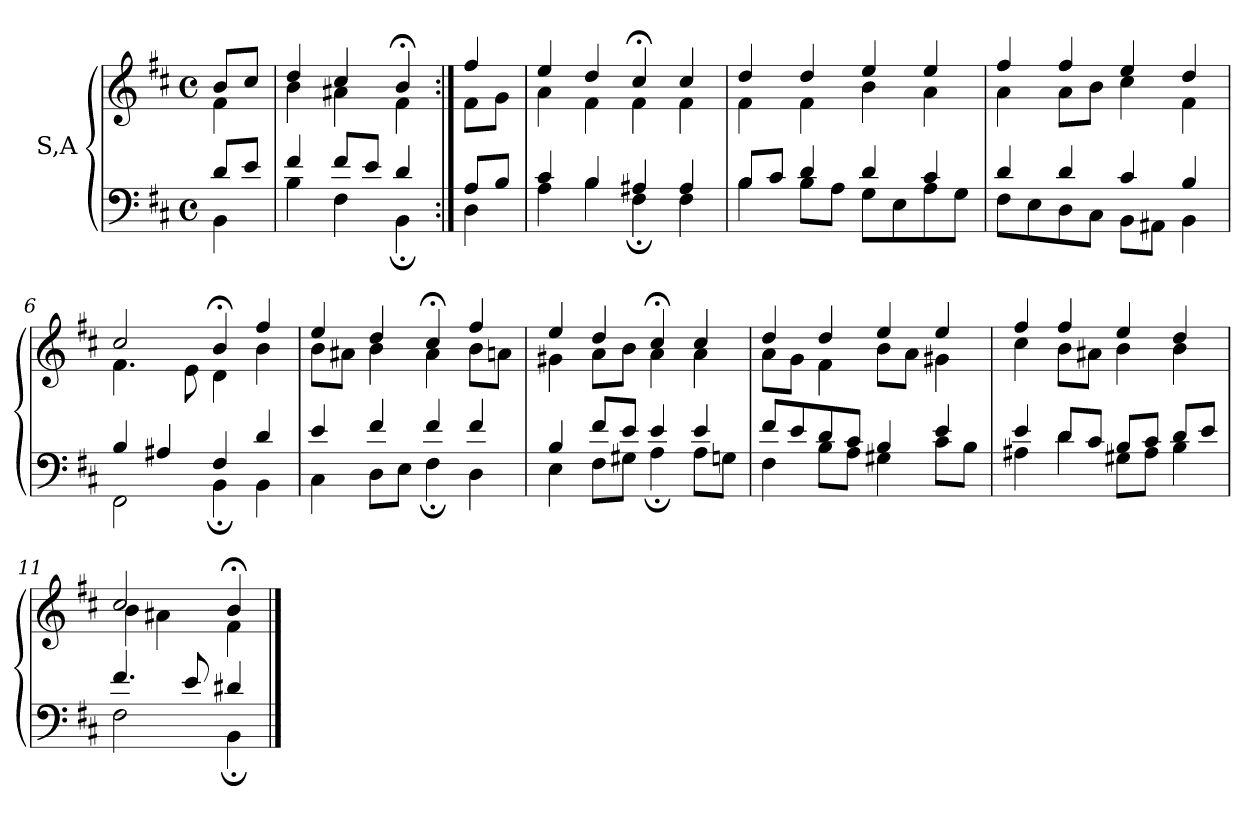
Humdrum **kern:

**kern	**kern
*part1	*part1
*staff2	*staff1
*I"S,A	*
!!LO:PB:g=z
*clefF4	*clefG2
*k[f#c#]	*k[f#c#]
*M4/4	*M4/4
*met(c)	*met(c)
=	=
*^	*^
8dL	4BB	8bL	4f#
8eJ	.	8cc#J	.
=813	=813	=813	=813
4f#	4B	4dd	4b
8f#L	4F#	4cc#	4a#X
8eJ	.	.	.
4d	4BB;	4b;<	4f#
=814:|!	=814:|!	=814:|!	=814:|!
8AL	4D	4ff#	8f#L
8BJ	.	.	8gJ
=3	=3	=3	=3
4c#	4A	4ee	4a
4B	4B	4dd	4f#
4A#X	4F#;	4cc#;<	4f#
4A#	4F#	4cc#	4f#
=4	=4	=4	=4
8BL	4B	4dd	4f#
8c#J	.	.	.
4d	8BL	4dd	4f#
.	8AJ	.	.
4d	8GL	4ee	4b
.	8E	.	.
4c#	8A	4ee	4a
.	8GJ	.	.
!!LO:LB:g=z	!!
=5	=5	=5	=5
4d	8F#L	4ff#	4a
.	8E	.	.
4d	8D	4ff#	8aL
.	8C#J	.	8bJ
4c#	8BBL	4ee	4cc#
.	8AA#XJ	.	.
4B	4BB	4dd	4f#
=6	=6	=6	=6
4B	2FF#	2cc#	4.f#
4A#X	.	.	.
.	.	.	8e
4F#	4BB;	4b;<	4d
4d	4BB	4ff#	4b
=7	=7	=7	=7
4e	4C#	4ee	8bL
.	.	.	8a#XJ
4f#	8DL	4dd	4b
.	8EJ	.	.
4f#	4F#;	4cc#;<	4a#
4f#	4D	4ff#	8bL
.	.	.	8anJ
=8	=8	=8	=8
4B	4E	4ee	4g#X
8f#L	8F#L	4dd	8aL
8eJ	8G#XJ	.	8bJ
4e	4A;	4cc#;<	4a
4e	8AL	4cc#	4a
.	8GnJ	.	.
!!LO:LB:g=z	!!
=9	=9	=9	=9
8f#L	4F#	4dd	8aL
8e	.	.	8gJ
8d	8BL	4dd	4f#
8c#J	8AJ	.	.
4B	4G#X	4ee	8bL
.	.	.	8aJ
4e	8c#L	4ee	4g#X
.	8BJ	.	.
=10	=10	=10	=10
4e	4A#X	4ff#	4cc#
8dL	4d	4ff#	8bL
8c#J	.	.	8a#XJ
8BL	8G#XL	4ee	4b
8c#J	8A#J	.	.
8dL	4B	4dd	4b
8eJ	.	.	.
=11	=11	=11	=11
4.f#	2F#	2cc#	4b
.	.	.	4a#X
8e	.	.	.
4d#X	4BB;	4b;<	4f#
*v	*v	*	*
*	*v	*v
==	==
*-	*-
